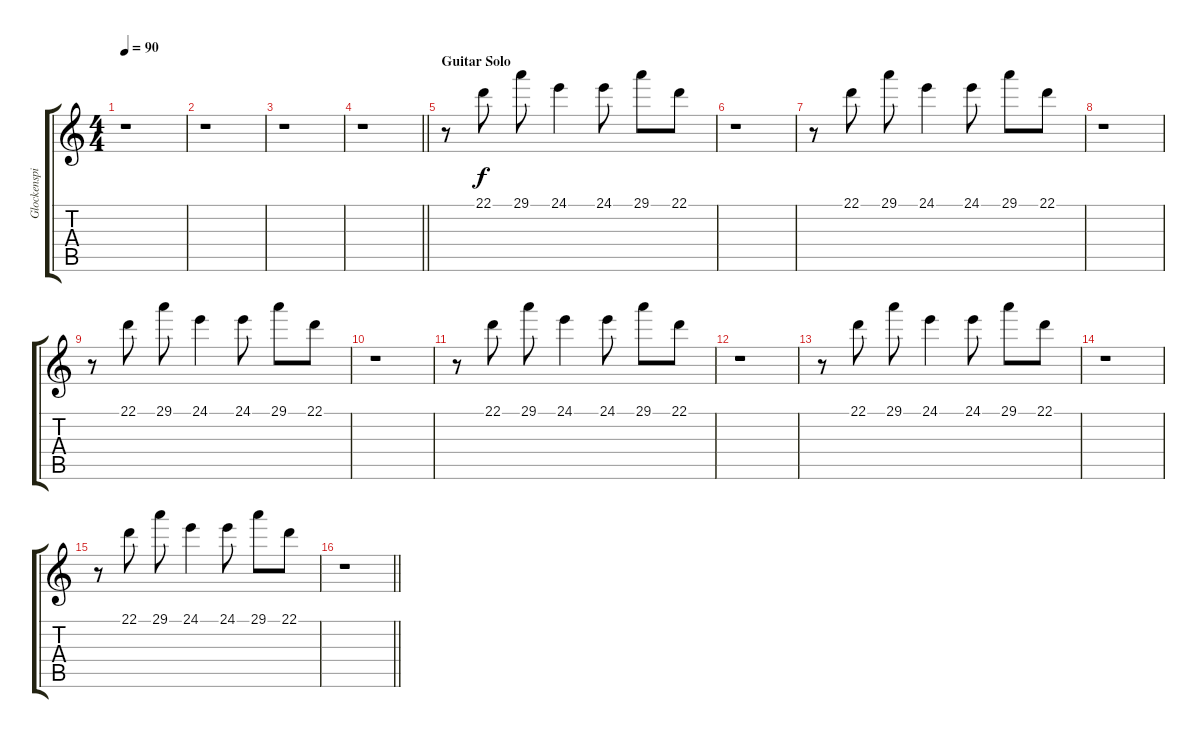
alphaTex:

\track ("Glockenspiel (Richard Barbieri)" "Glockenspi") {instrument celesta}
\staff {score tabs}
\tuning (E4 B3 G3 D3 A2 E2) {hide}
\ts (4 4)
\tempo 90
\clef g2
\ks c
r.1{dy f} |
r.1 |
r.1 |
\barLineRight lightlight
r.1 |
\section ("" "Guitar Solo")
r.8 22.1.8 29.1.8 24.1.4 24.1.8 29.1.8 22.1.8 |
r.1 |
r.8 22.1.8 29.1.8 24.1.4 24.1.8 29.1.8 22.1.8 |
r.1 |
r.8 22.1.8 29.1.8 24.1.4 24.1.8 29.1.8 22.1.8 |
r.1 |
r.8 22.1.8 29.1.8 24.1.4 24.1.8 29.1.8 22.1.8 |
r.1 |
r.8 22.1.8 29.1.8 24.1.4 24.1.8 29.1.8 22.1.8 |
r.1 |
r.8 22.1.8 29.1.8 24.1.4 24.1.8 29.1.8 22.1.8 |
\barLineRight lightlight
r.1
